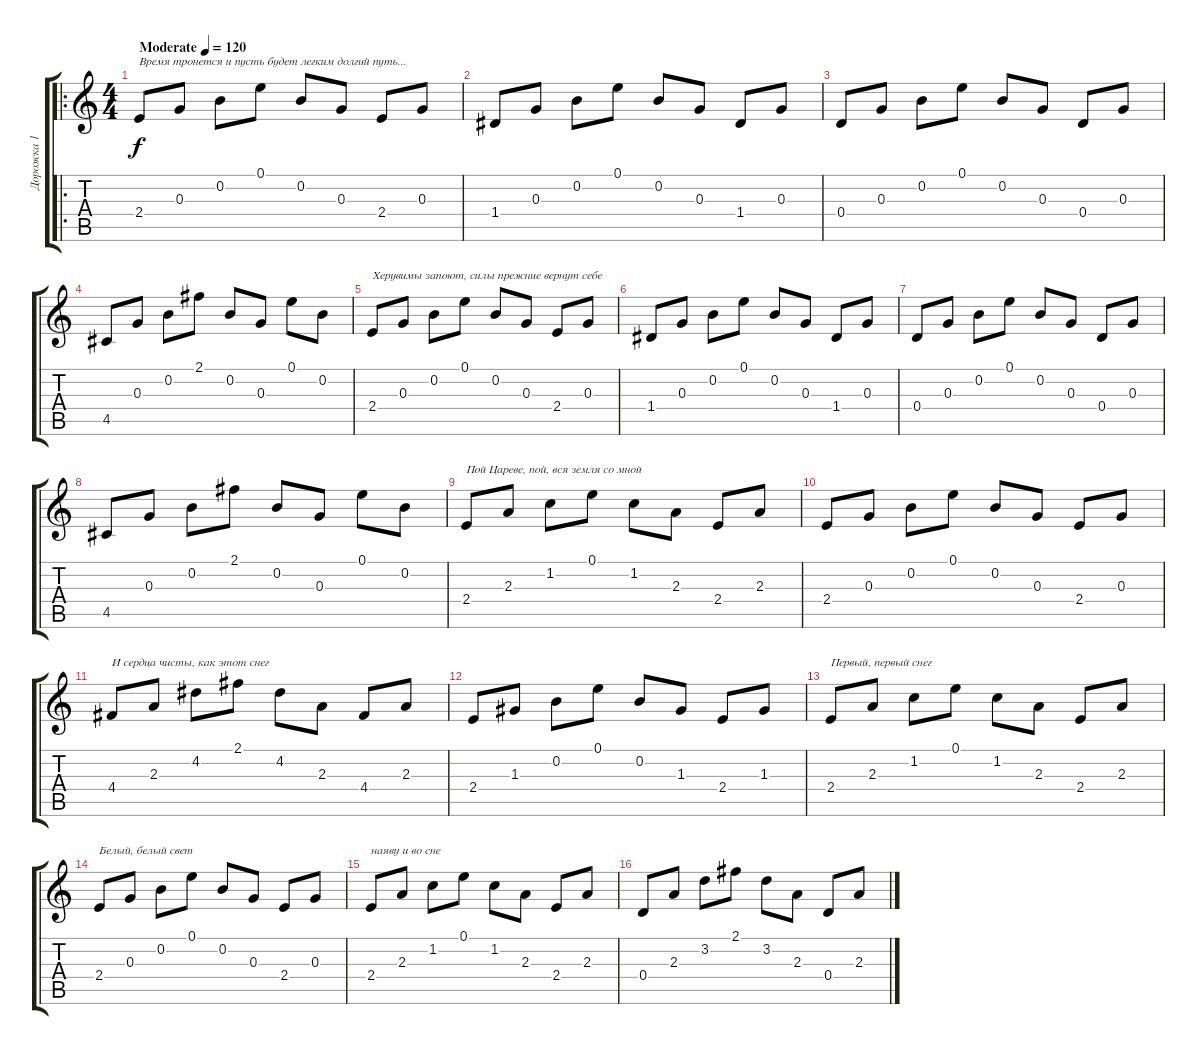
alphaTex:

\track ("Дорожка 1" "Дорожка 1") {instrument acousticguitarsteel}
\staff {score tabs}
\tuning (E4 B3 G3 D3 A2 E2) {hide}
\ro
\ts (4 4)
\tempo (120 "Moderate")
\tempo 85
\tempo (120 "Moderate")
\clef g2
\ks c
2.4.8{txt "Время тронется и пусть будет легким долгий путь..." dy f instrument acousticguitarsteel} 0.3.8 0.2.8 0.1.8 0.2.8 0.3.8 2.4.8 0.3.8 |
1.4.8 0.3.8 0.2.8 0.1.8 0.2.8 0.3.8 1.4.8 0.3.8 |
0.4.8 0.3.8 0.2.8 0.1.8 0.2.8 0.3.8 0.4.8 0.3.8 |
4.5.8 0.3.8 0.2.8 2.1.8 0.2.8 0.3.8 0.1.8 0.2.8 |
2.4.8{txt "Херувимы запоют, силы прежние вернут себе"} 0.3.8 0.2.8 0.1.8 0.2.8 0.3.8 2.4.8 0.3.8 |
1.4.8 0.3.8 0.2.8 0.1.8 0.2.8 0.3.8 1.4.8 0.3.8 |
0.4.8 0.3.8 0.2.8 0.1.8 0.2.8 0.3.8 0.4.8 0.3.8 |
4.5.8 0.3.8 0.2.8 2.1.8 0.2.8 0.3.8 0.1.8 0.2.8 |
2.4.8{txt "Пой Цареве, пой, вся земля со мной"} 2.3.8 1.2.8 0.1.8 1.2.8 2.3.8 2.4.8 2.3.8 |
2.4.8 0.3.8 0.2.8 0.1.8 0.2.8 0.3.8 2.4.8 0.3.8 |
4.4.8{txt "И сердца чисты, как этот снег"} 2.3.8 4.2.8 2.1.8 4.2.8 2.3.8 4.4.8 2.3.8 |
2.4.8 1.3.8 0.2.8 0.1.8 0.2.8 1.3.8 2.4.8 1.3.8 |
2.4.8{txt "Первый, первый снег"} 2.3.8 1.2.8 0.1.8 1.2.8 2.3.8 2.4.8 2.3.8 |
2.4.8{txt "Белый, белый свет"} 0.3.8 0.2.8 0.1.8 0.2.8 0.3.8 2.4.8 0.3.8 |
2.4.8{txt "наяву и во сне"} 2.3.8 1.2.8 0.1.8 1.2.8 2.3.8 2.4.8 2.3.8 |
0.4.8 2.3.8 3.2.8 2.1.8 3.2.8 2.3.8 0.4.8 2.3.8
